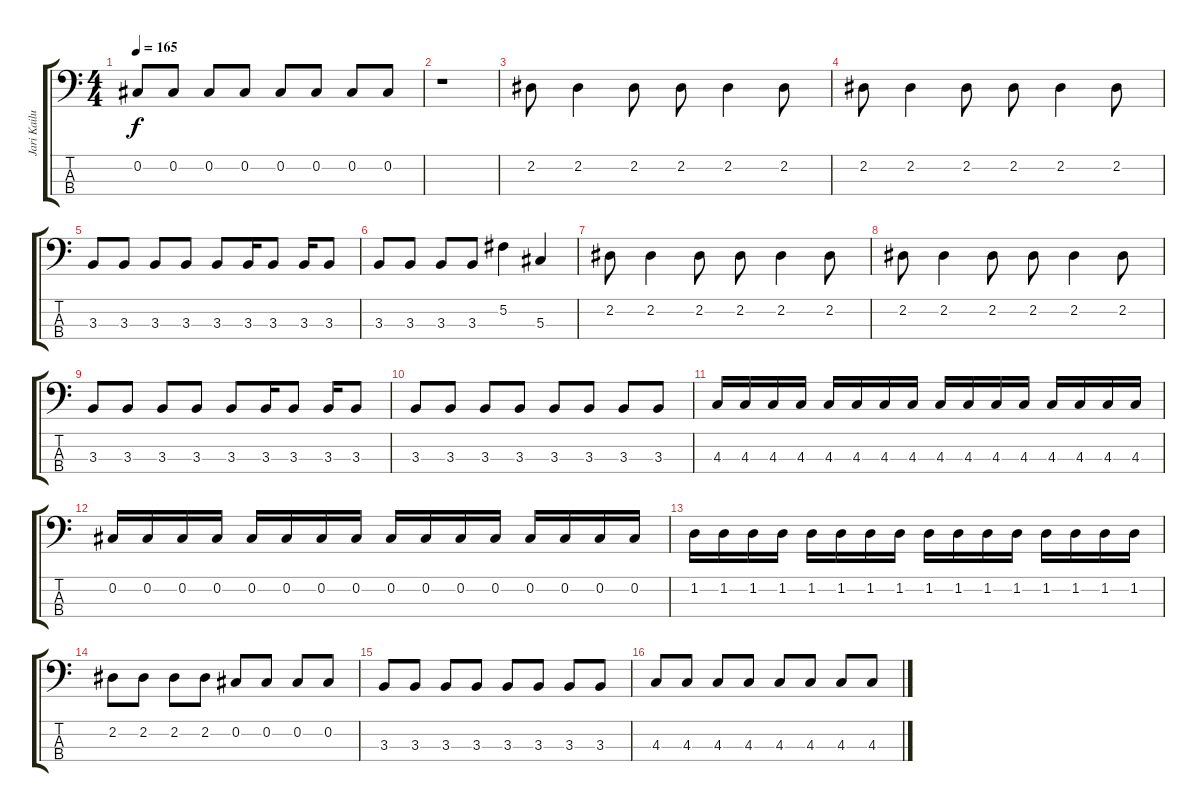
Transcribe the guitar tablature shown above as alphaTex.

\track ("Jari Kailunannen" "Jari Kailu") {instrument electricbassfinger}
\staff {score tabs}
\tuning (Gb2 Db2 Ab1 Eb1) {hide}
\ts (4 4)
\tempo 165
\clef f4
\ks c
0.2.8{dy f} 0.2.8 0.2.8 0.2.8 0.2.8 0.2.8 0.2.8 0.2.8 |
r.1 |
2.2.8 2.2.4 2.2.8 2.2.8 2.2.4 2.2.8 |
2.2.8 2.2.4 2.2.8 2.2.8 2.2.4 2.2.8 |
3.3.8 3.3.8 3.3.8 3.3.8 3.3.8 3.3.16 3.3.8 3.3.16 3.3.8 |
3.3.8 3.3.8 3.3.8 3.3.8 5.2.4 5.3.4 |
2.2.8 2.2.4 2.2.8 2.2.8 2.2.4 2.2.8 |
2.2.8 2.2.4 2.2.8 2.2.8 2.2.4 2.2.8 |
3.3.8 3.3.8 3.3.8 3.3.8 3.3.8 3.3.16 3.3.8 3.3.16 3.3.8 |
3.3.8 3.3.8 3.3.8 3.3.8 3.3.8 3.3.8 3.3.8 3.3.8 |
4.3.16 4.3.16 4.3.16 4.3.16 4.3.16 4.3.16 4.3.16 4.3.16 4.3.16 4.3.16 4.3.16 4.3.16 4.3.16 4.3.16 4.3.16 4.3.16 |
0.2.16 0.2.16 0.2.16 0.2.16 0.2.16 0.2.16 0.2.16 0.2.16 0.2.16 0.2.16 0.2.16 0.2.16 0.2.16 0.2.16 0.2.16 0.2.16 |
1.2.16 1.2.16 1.2.16 1.2.16 1.2.16 1.2.16 1.2.16 1.2.16 1.2.16 1.2.16 1.2.16 1.2.16 1.2.16 1.2.16 1.2.16 1.2.16 |
2.2.8 2.2.8 2.2.8 2.2.8 0.2.8 0.2.8 0.2.8 0.2.8 |
3.3.8 3.3.8 3.3.8 3.3.8 3.3.8 3.3.8 3.3.8 3.3.8 |
4.3.8 4.3.8 4.3.8 4.3.8 4.3.8 4.3.8 4.3.8 4.3.8
